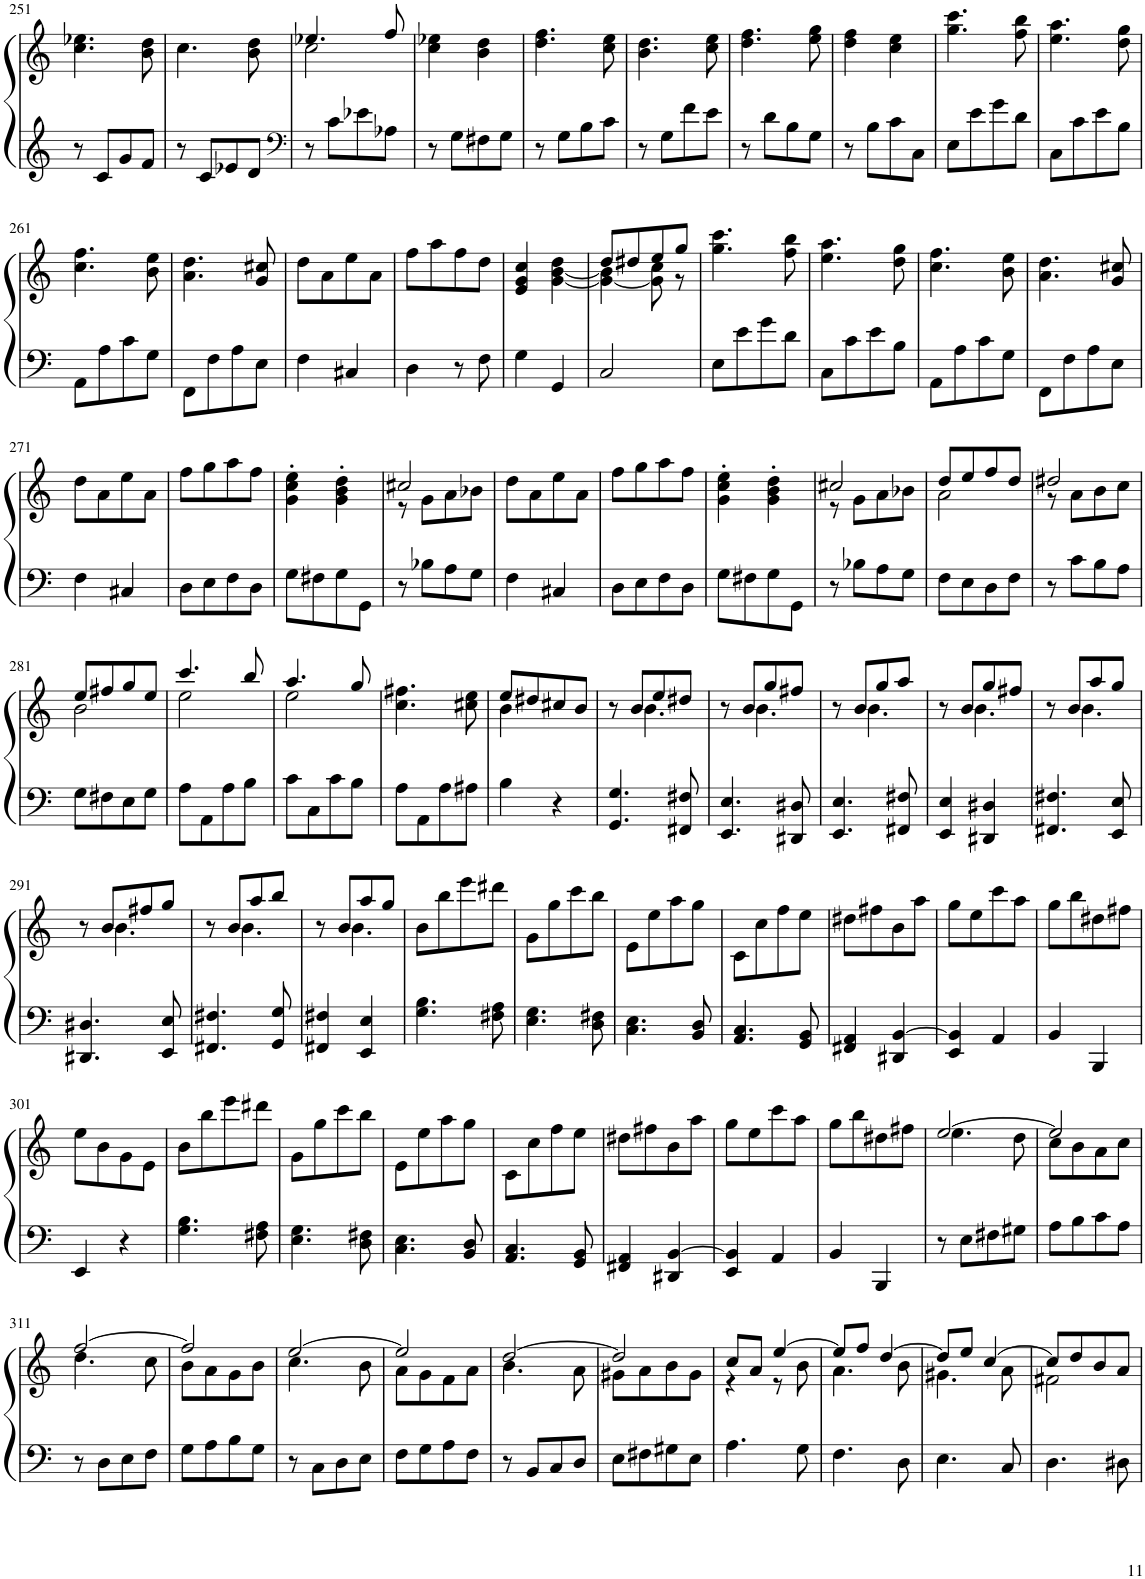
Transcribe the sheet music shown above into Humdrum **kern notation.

**kern	**kern
*part1	*part1
*staff2	*staff1
*I"Piano	*
*I'Pno.	*
!!LO:PB:g=z
*clefG2	*clefG2
*k[]	*k[]
*M2/4	*M2/4
=251	=251
8r	4.cc\ 4.ee-X\
8c/L	.
8g/	.
8f/J	8b\ 8dd\
=252	=252
8r	4.cc\
8c/L	.
8e-X/	.
8d/J	8b\ 8dd\
=253	=253
*clefF4	*
*	*^
8r	4.ee-X/	2cc\
8c\L	.	.
8e-X\	.	.
8A-X\J	8ff/	.
*	*v	*v
=254	=254
8r	4cc\ 4ee-X\
8G\L	.
8F#X\	4b\ 4dd\
8G\J	.
=255	=255
8r	4.dd\ 4.ff\
8G\L	.
8B\	.
8c\J	8cc\ 8ee\
=256	=256
8r	4.b\ 4.dd\
8G\L	.
8f\	.
8e\J	8cc\ 8ee\
=257	=257
8r	4.dd\ 4.ff\
8d\L	.
8B\	.
8G\J	8ee\ 8gg\
=258	=258
8r	4dd\ 4ff\
8B\L	.
8c\	4cc\ 4ee\
8C\J	.
=259	=259
8E\L	4.gg\ 4.ccc\
8e\	.
8g\	.
8d\J	8ff\ 8bb\
=260	=260
8C\L	4.ee\ 4.aa\
8c\	.
8e\	.
8B\J	8dd\ 8gg\
!!LO:LB:g=z
=261	=261
8AA\L	4.cc\ 4.ff\
8A\	.
8c\	.
8G\J	8b\ 8ee\
=262	=262
8FF\L	4.a\ 4.dd\
8F\	.
8A\	.
8E\J	8g/ 8cc#X/
=263	=263
4F\	8dd\L
.	8a\
4C#X/	8ee\
.	8a\J
=264	=264
4D\	8ff\L
.	8aa\
8r	8ff\
8F\	8dd\J
=265	=265
4G\	4e/ 4g/ 4cc/
4GG/	[4g\ [4b\ 4dd\
=266	=266
*	*^
2C/	8dd/L	4g\_ 4b\]
.	8dd#X/	.
.	8ee/	8g\] 8cc\
.	8gg/J	8r
*	*v	*v
=267	=267
8E\L	4.gg\ 4.ccc\
8e\	.
8g\	.
8d\J	8ff\ 8bb\
=268	=268
8C\L	4.ee\ 4.aa\
8c\	.
8e\	.
8B\J	8dd\ 8gg\
=269	=269
8AA\L	4.cc\ 4.ff\
8A\	.
8c\	.
8G\J	8b\ 8ee\
=270	=270
8FF\L	4.a\ 4.dd\
8F\	.
8A\	.
8E\J	8g/ 8cc#X/
!!LO:LB:g=z
=271	=271
4F\	8dd\L
.	8a\
4C#X/	8ee\
.	8a\J
=272	=272
8D\L	8ff\L
8E\	8gg\
8F\	8aa\
8D\J	8ff\J
=273	=273
8G\L	4g\' 4cc\' 4ee\'
8F#X\	.
8G\	4g\' 4b\' 4dd\'
8GG\J	.
=274	=274
*	*^
8r	2cc#X/	8r
8B-X\L	.	8g\L
8A\	.	8a\
8G\J	.	8b-X\J
*	*v	*v
=275	=275
4F\	8dd\L
.	8a\
4C#X/	8ee\
.	8a\J
=276	=276
8D\L	8ff\L
8E\	8gg\
8F\	8aa\
8D\J	8ff\J
=277	=277
8G\L	4g\' 4cc\' 4ee\'
8F#X\	.
8G\	4g\' 4b\' 4dd\'
8GG\J	.
=278	=278
*	*^
8r	2cc#X/	8r
8B-X\L	.	8g\L
8A\	.	8a\
8G\J	.	8b-X\J
=279	=279	=279
8F\L	8dd/L	2a\
8E\	8ee/	.
8D\	8ff/	.
8F\J	8dd/J	.
=280	=280	=280
8r	2dd#X/	8r
8c\L	.	8a\L
8B\	.	8b\
8A\J	.	8cc\J
!!LO:LB:g=z	!!
=281	=281	=281
8G\L	8ee/L	2b\
8F#X\	8ff#X/	.
8E\	8gg/	.
8G\J	8ee/J	.
=282	=282	=282
8A\L	4.ccc/	2ee\
8AA\	.	.
8A\	.	.
8B\J	8bb/	.
=283	=283	=283
8c\L	4.aa/	2ee\
8C\	.	.
8c\	.	.
8B\J	8gg/	.
*	*v	*v
=284	=284
8A\L	4.cc\ 4.ff#X\
8AA\	.
8A\	.
8A#X\J	8cc#X\ 8ee\
=285	=285
*	*^
4B\	8ee/L	4b\
.	8dd#X/	.
4r	8cc#X/	4ryy
.	8b/J	.
=286	=286	=286
4.GG/ 4.G/	8r	8ryy
.	8b/L	4.b\
.	8ee/	.
8FF#X/ 8F#X/	8dd#X/J	.
=287	=287	=287
4.EE/ 4.E/	8r	8ryy
.	8b/L	4.b\
.	8gg/	.
8DD#X/ 8D#X/	8ff#X/J	.
=288	=288	=288
4.EE/ 4.E/	8r	8ryy
.	8b/L	4.b\
.	8gg/	.
8FF#X/ 8F#X/	8aa/J	.
=289	=289	=289
4EE/ 4E/	8r	8ryy
.	8b/L	4.b\
4DD#X/ 4D#X/	8gg/	.
.	8ff#X/J	.
=290	=290	=290
4.FF#X/ 4.F#X/	8r	8ryy
.	8b/L	4.b\
.	8aa/	.
8EE/ 8E/	8gg/J	.
!!LO:LB:g=z	!!
=291	=291	=291
4.DD#X/ 4.D#X/	8r	8ryy
.	8b/L	4.b\
.	8ff#X/	.
8EE/ 8E/	8gg/J	.
=292	=292	=292
4.FF#X/ 4.F#X/	8r	8ryy
.	8b/L	4.b\
.	8aa/	.
8GG/ 8G/	8bb/J	.
=293	=293	=293
4FF#X/ 4F#X/	8r	8ryy
.	8b/L	4.b\
4EE/ 4E/	8aa/	.
.	8gg/J	.
*	*v	*v
=294	=294
4.G\ 4.B\	8b\L
.	8bb\
.	8eee\
8F#X\ 8A\	8ddd#X\J
=295	=295
4.E\ 4.G\	8g\L
.	8gg\
.	8ccc\
8D\ 8F#X\	8bb\J
=296	=296
4.C\ 4.E\	8e\L
.	8ee\
.	8aa\
8BB/ 8D/	8gg\J
=297	=297
4.AA/ 4.C/	8c\L
.	8cc\
.	8ff\
8GG/ 8BB/	8ee\J
=298	=298
4FF#X/ 4AA/	8dd#X\L
.	8ff#X\
4DD#X/ [4BB/	8b\
.	8aa\J
=299	=299
4EE/ 4BB/]	8gg\L
.	8ee\
4AA/	8ccc\
.	8aa\J
=300	=300
4BB/	8gg\L
.	8bb\
4BBB/	8dd#X\
.	8ff#X\J
!!LO:LB:g=z
=301	=301
4EE/	8ee\L
.	8b\
4r	8g\
.	8e\J
=302	=302
4.G\ 4.B\	8b\L
.	8bb\
.	8eee\
8F#X\ 8A\	8ddd#X\J
=303	=303
4.E\ 4.G\	8g\L
.	8gg\
.	8ccc\
8D\ 8F#X\	8bb\J
=304	=304
4.C\ 4.E\	8e\L
.	8ee\
.	8aa\
8BB/ 8D/	8gg\J
=305	=305
4.AA/ 4.C/	8c\L
.	8cc\
.	8ff\
8GG/ 8BB/	8ee\J
=306	=306
4FF#X/ 4AA/	8dd#X\L
.	8ff#X\
4DD#X/ [4BB/	8b\
.	8aa\J
=307	=307
4EE/ 4BB/]	8gg\L
.	8ee\
4AA/	8ccc\
.	8aa\J
=308	=308
4BB/	8gg\L
.	8bb\
4BBB/	8dd#X\
.	8ff#X\J
=309	=309
*	*^
8r	[2ee/	4.ee\
8E\L	.	.
8F#X\	.	.
8G#X\J	.	8dd\
=310	=310	=310
8A\L	2ee/]	8cc\L
8B\	.	8b\
8c\	.	8a\
8A\J	.	8cc\J
!!LO:LB:g=z	!!
=311	=311	=311
8r	[2ff/	4.dd\
8D\L	.	.
8E\	.	.
8F\J	.	8cc\
=312	=312	=312
8G\L	2ff/]	8b\L
8A\	.	8a\
8B\	.	8g\
8G\J	.	8b\J
=313	=313	=313
8r	[2ee/	4.cc\
8C\L	.	.
8D\	.	.
8E\J	.	8b\
=314	=314	=314
8F\L	2ee/]	8a\L
8G\	.	8g\
8A\	.	8f\
8F\J	.	8a\J
=315	=315	=315
8r	[2dd/	4.b\
8BB/L	.	.
8C/	.	.
8D/J	.	8a\
=316	=316	=316
8E\L	2dd/]	8g#X\L
8F#X\	.	8a\
8G#X\	.	8b\
8E\J	.	8g#\J
=317	=317	=317
4.A\	8cc/L	4r
.	8a/J	.
.	[4ee/	8r
8G\	.	8b\
=318	=318	=318
4.F\	8ee/L]	4.a\
.	8ff/J	.
.	[4dd/	.
8D\	.	8b\
=319	=319	=319
4.E\	8dd/L]	4.g#X\
.	8ee/J	.
.	[4cc/	.
8C/	.	8a\
=320	=320	=320
4.D\	8cc/L]	2f#X\
.	8dd/	.
.	8b/	.
8D#X\	8a/J	.
*	*v	*v
=	=
*-	*-
